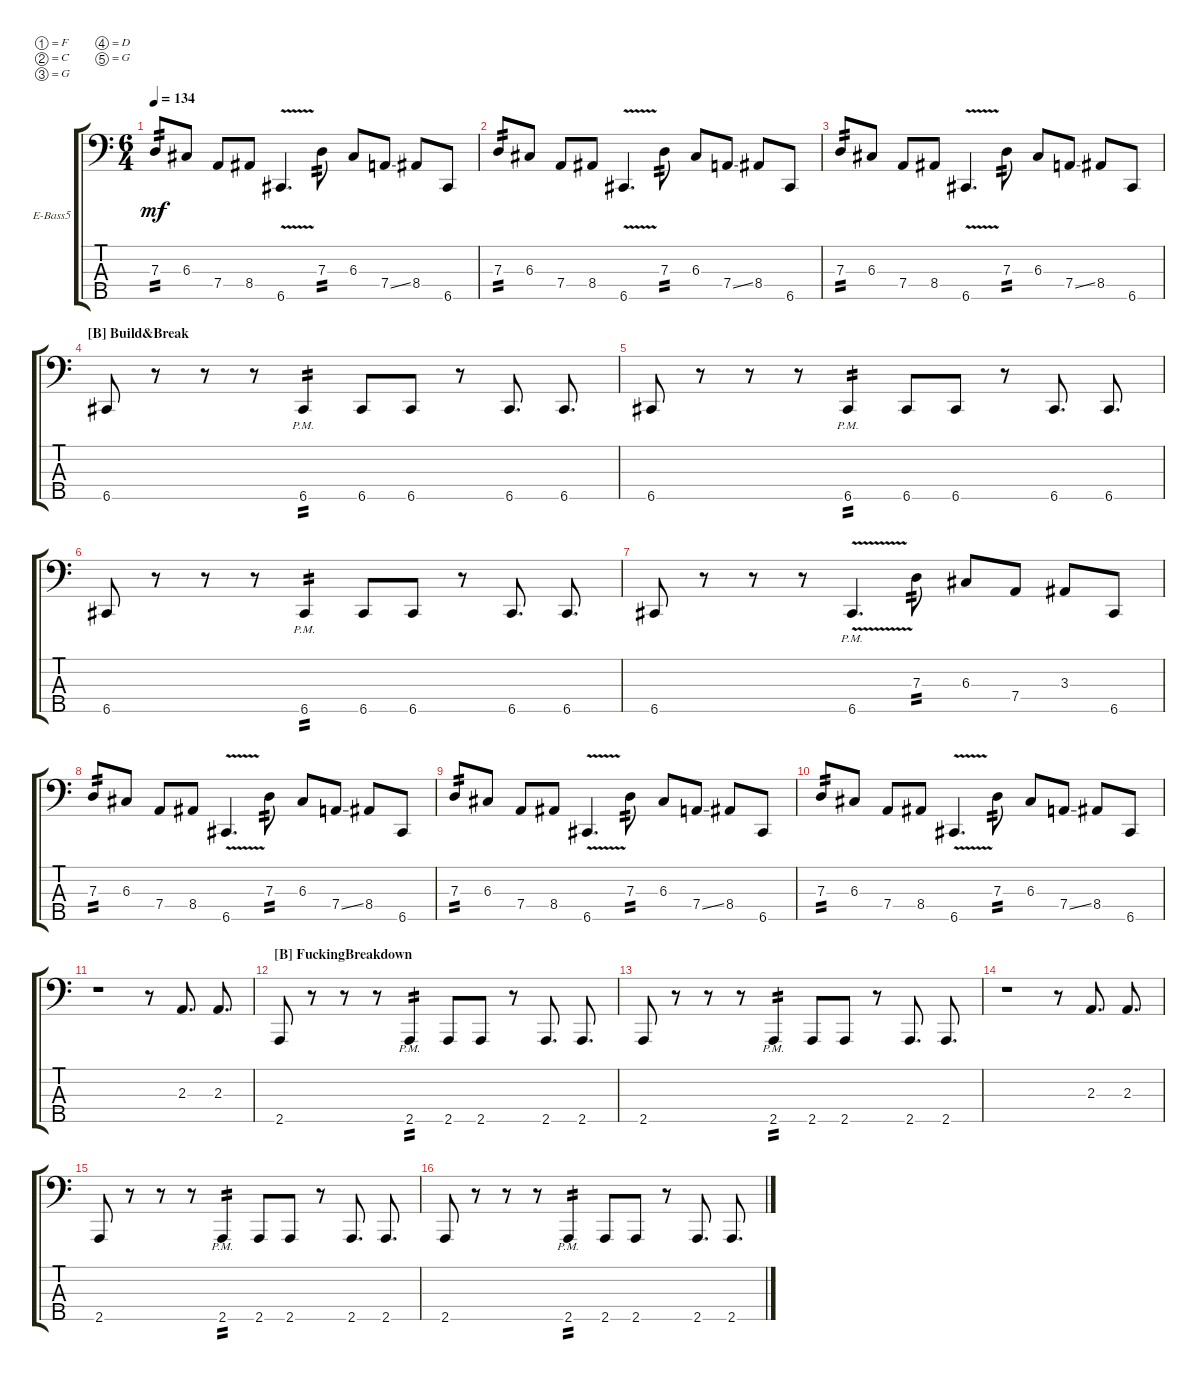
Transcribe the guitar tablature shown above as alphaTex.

\defaultSystemsLayout 4
\bracketExtendMode groupsimilarinstruments
\firstSystemTrackNameOrientation horizontal
\otherSystemsTrackNameOrientation horizontal
\track ("Skylar" "E-Bass5") {instrument electricbassfinger}
\staff {score tabs}
\tuning (F2 C2 G1 D1 G0)
\ts (6 4)
\tempo 134
\clef f4
\ks c
7.3.8{tp 2 dy mf} 6.3.8 7.4.8 8.4.8 6.5{v}.4{d} 7.3.8{tp 2} 6.3.8 7.4{ss}.8 8.4.8 6.5.8 |
7.3.8{tp 2} 6.3.8 7.4.8 8.4.8 6.5{v}.4{d} 7.3.8{tp 2} 6.3.8 7.4{ss}.8 8.4.8 6.5.8 |
7.3.8{tp 2} 6.3.8 7.4.8 8.4.8 6.5{v}.4{d} 7.3.8{tp 2} 6.3.8 7.4{ss}.8 8.4.8 6.5.8 |
\section ("B" "Build&Break")
6.5.8 r.8 r.8 r.8 6.5{pm}.4{tp 2} 6.5.8 6.5.8 r.8 6.5.8{d} 6.5.8{d} |
6.5.8 r.8 r.8 r.8 6.5{pm}.4{tp 2} 6.5.8 6.5.8 r.8 6.5.8{d} 6.5.8{d} |
6.5.8 r.8 r.8 r.8 6.5{pm}.4{tp 2} 6.5.8 6.5.8 r.8 6.5.8{d} 6.5.8{d} |
6.5.8 r.8 r.8 r.8 6.5{v pm}.4{d} 7.3.8{tp 2} 6.3.8 7.4.8 3.3.8 6.5.8 |
7.3.8{tp 2} 6.3.8 7.4.8 8.4.8 6.5{v}.4{d} 7.3.8{tp 2} 6.3.8 7.4{ss}.8 8.4.8 6.5.8 |
7.3.8{tp 2} 6.3.8 7.4.8 8.4.8 6.5{v}.4{d} 7.3.8{tp 2} 6.3.8 7.4{ss}.8 8.4.8 6.5.8 |
7.3.8{tp 2} 6.3.8 7.4.8 8.4.8 6.5{v}.4{d} 7.3.8{tp 2} 6.3.8 7.4{ss}.8 8.4.8 6.5.8 |
r.1 r.8 2.3.8{d} 2.3.8{d} |
\section ("B" "FuckingBreakdown")
2.5.8 r.8 r.8 r.8 2.5{pm}.4{tp 2} 2.5.8 2.5.8 r.8 2.5.8{d} 2.5.8{d} |
2.5.8 r.8 r.8 r.8 2.5{pm}.4{tp 2} 2.5.8 2.5.8 r.8 2.5.8{d} 2.5.8{d} |
r.1 r.8 2.3.8{d} 2.3.8{d} |
2.5.8 r.8 r.8 r.8 2.5{pm}.4{tp 2} 2.5.8 2.5.8 r.8 2.5.8{d} 2.5.8{d} |
2.5.8 r.8 r.8 r.8 2.5{pm}.4{tp 2} 2.5.8 2.5.8 r.8 2.5.8{d} 2.5.8{d}
